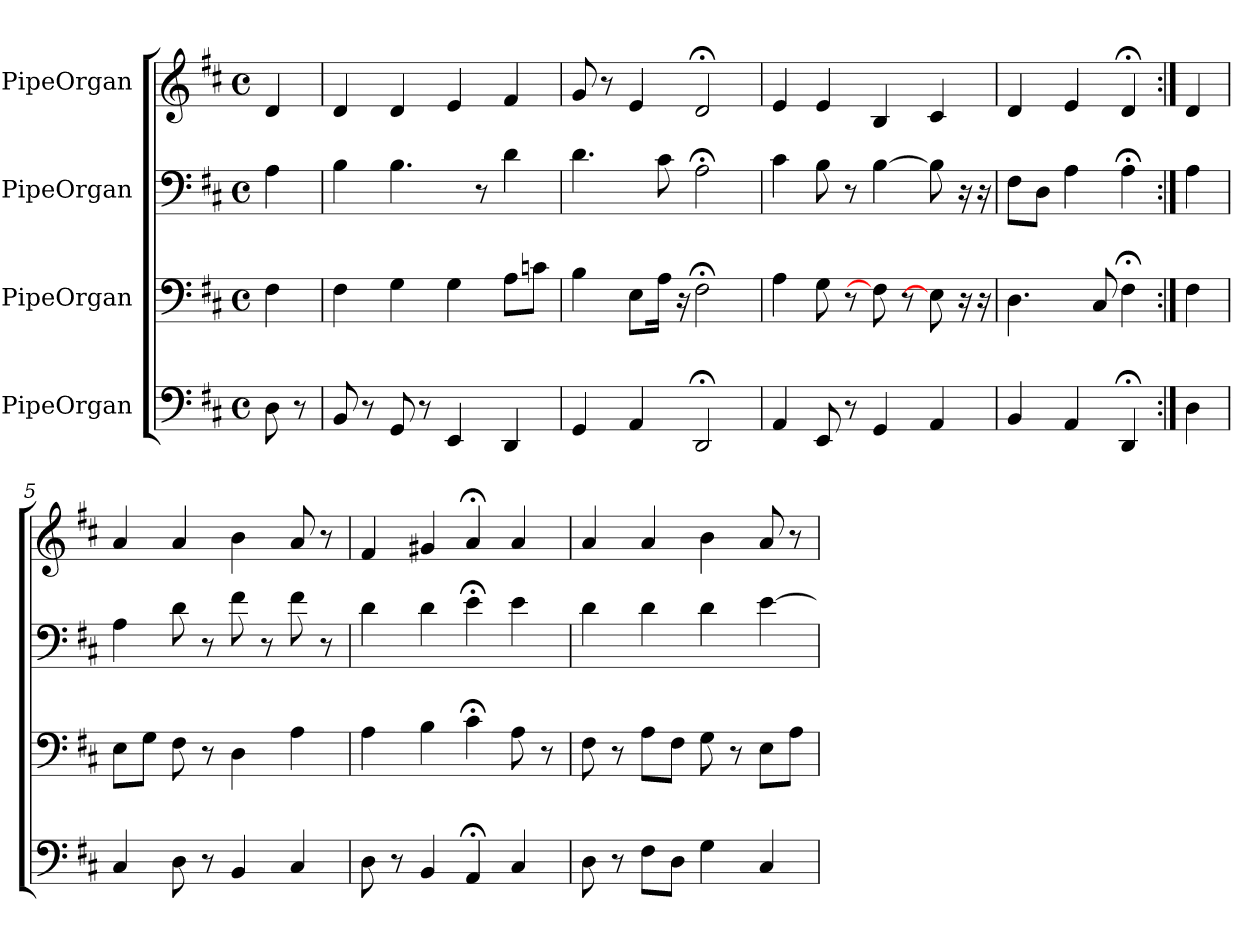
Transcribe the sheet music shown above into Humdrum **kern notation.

**kern	**kern	**kern	**kern
*part4	*part3	*part2	*part1
*staff4	*staff3	*staff2	*staff1
*I"PipeOrgan	*I"PipeOrgan	*I"PipeOrgan	*I"PipeOrgan
*k[f#c#]	*k[f#c#]	*k[f#c#]	*k[f#c#]
*D:	*D:	*D:	*D:
*M4/4	*M4/4	*M4/4	*M4/4
*met(c)	*met(c)	*met(c)	*met(c)
*MM60	*MM60	*MM60	*MM60
=	=	=	=
8D	4F#	4A	4d
8r	.	.	.
=1	=1	=1	=1
8BB	4F#	4B	4d
8r	.	.	.
8GG	4G	4.B	4d
8r	.	.	.
4EE	4G	.	4e
.	.	8r	.
4DD	8AL	4d	4f#
.	8cnJ	.	.
=2	=2	=2	=2
4GG	4B	4.d	8g
.	.	.	8r
4AA	8EL	.	4e
.	16AJk	8c#	.
.	16r	.	.
2DD;<	2F#;<	2A;<	2d;<
=3	=3	=3	=3
4AA	4A	4c#	4e
8EE	8G	8B	4e
8r	8r	8r	.
4GG	8F#]	[4B	4B
.	8r	.	.
4AA	8E]	8B]	4c#
.	16r	16r	.
.	16r	16r	.
=4	=4	=4	=4
4BB	4.D	8F#L	4d
.	.	8DJ	.
4AA	.	4A	4e
.	8C#	.	.
4DD;<	4F#;<	4A;<	4d;<
=:|!	=:|!	=:|!	=:|!
4D	4F#	4A	4d
=5	=5	=5	=5
4C#	8EL	4A	4a
.	8GJ	.	.
8D	8F#	8d	4a
8r	8r	8r	.
4BB	4D	8f#	4b
.	.	8r	.
4C#	4A	8f#	8a
.	.	8r	8r
=6	=6	=6	=6
8D	4A	4d	4f#
8r	.	.	.
4BB	4B	4d	4g#X
4AA;<	4c#;<	4e;<	4a;<
4C#	8A	4e	4a
.	8r	.	.
=7	=7	=7	=7
8D	8F#	4d	4a
8r	8r	.	.
8F#L	8AL	4d	4a
8DJ	8F#J	.	.
4G	8G	4d	4b
.	8r	.	.
4C#	8EL	[4e	8a
.	8AJ	.	8r
=	=	=	=
*-	*-	*-	*-
